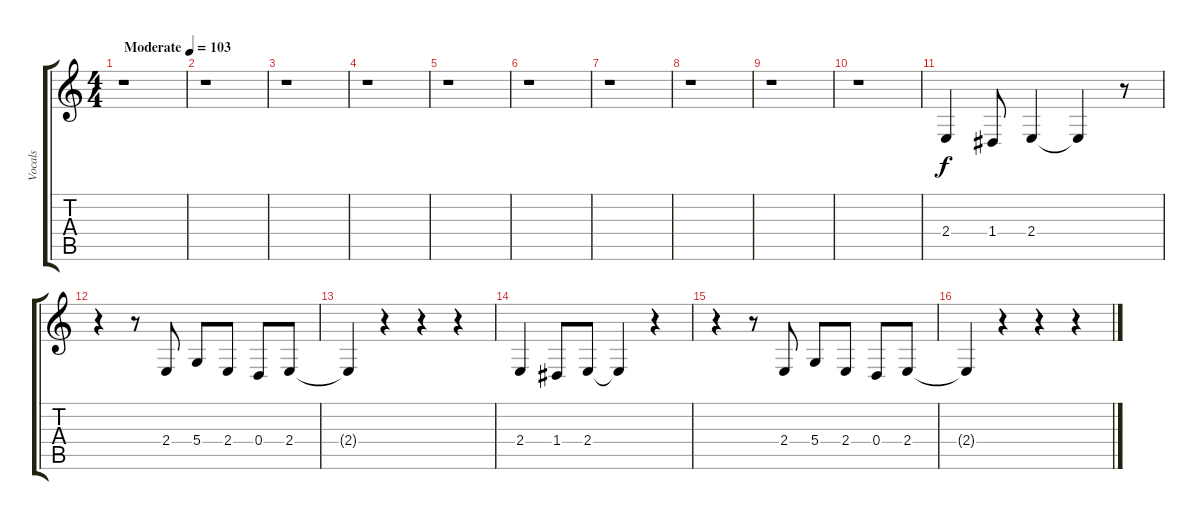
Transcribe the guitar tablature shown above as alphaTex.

\track ("Vocals" "Vocals") {instrument bassoon}
\staff {score tabs}
\tuning (E4 B3 G3 D3 A2 E2) {hide}
\ts (4 4)
\tempo (103 "Moderate")
\clef g2
\ks c
r.1{dy f instrument bassoon} |
r.1 |
r.1 |
r.1 |
r.1 |
r.1 |
r.1 |
r.1 |
r.1 |
r.1 |
2.4.4 1.4.8 2.4.4 2.4{t}.4 r.8 |
r.4 r.8 2.4.8 5.4.8 2.4.8 0.4.8 2.4.8 |
2.4{t}.4 r.4 r.4 r.4 |
2.4.4 1.4.8 2.4.8 2.4{t}.4 r.4 |
r.4 r.8 2.4.8 5.4.8 2.4.8 0.4.8 2.4.8 |
2.4{t}.4 r.4 r.4 r.4
